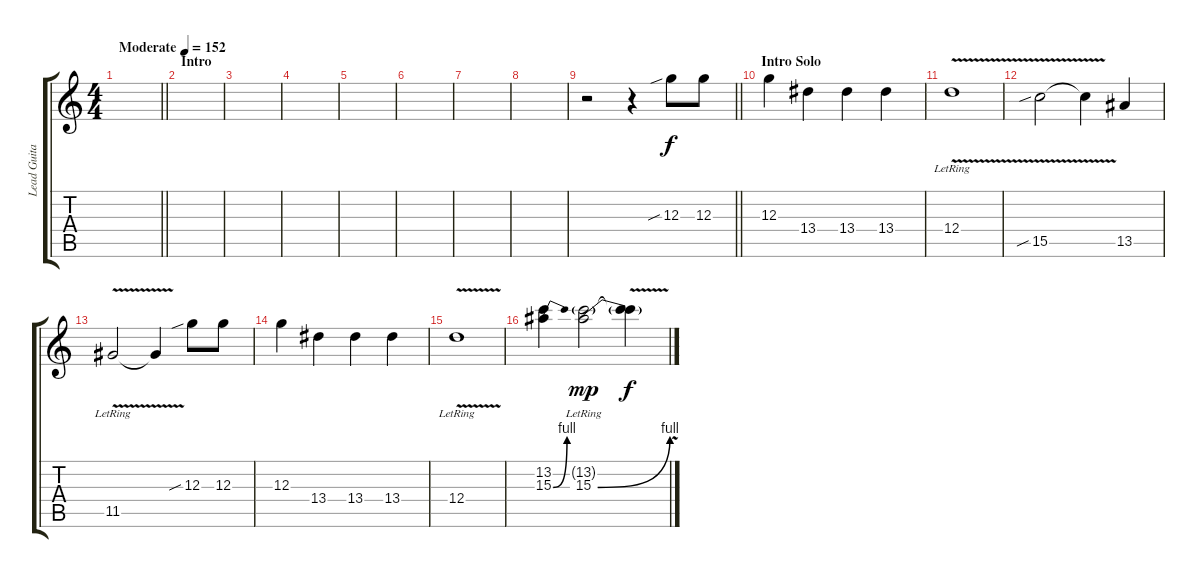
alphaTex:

\track ("Lead Guitar" "Lead Guita") {instrument overdrivenguitar}
\staff {score tabs}
\tuning (E4 B3 G3 D3 A2 D2) {hide}
\ts (4 4)
\tempo (152 "Moderate")
\clef g2
\barLineRight lightlight
\ks c
|
\section ("" "Intro")
|
|
|
|
|
|
|
\barLineRight lightlight
r.2 r.4 12.3{sib}.8 12.3.8 |
\section ("" "Intro Solo")
12.3.4 13.4.4 13.4.4 13.4.4 |
12.4{v lr}.1 |
15.5{v sib}.2 15.5{t}.4 13.5.4 |
11.5{v lr}.2 11.5{t}.4 12.3{sib}.8 12.3.8 |
12.3.4 13.4.4 13.4.4 13.4.4 |
12.4{v lr}.1 |
(13.2 15.3{be (bend 0 0 60 4)}).4 (13.2{g lr} 15.3{be (bend 0 0 60 4) lr}).2{dy mp} (13.2{t} 15.3{v t}).4{dy f}
